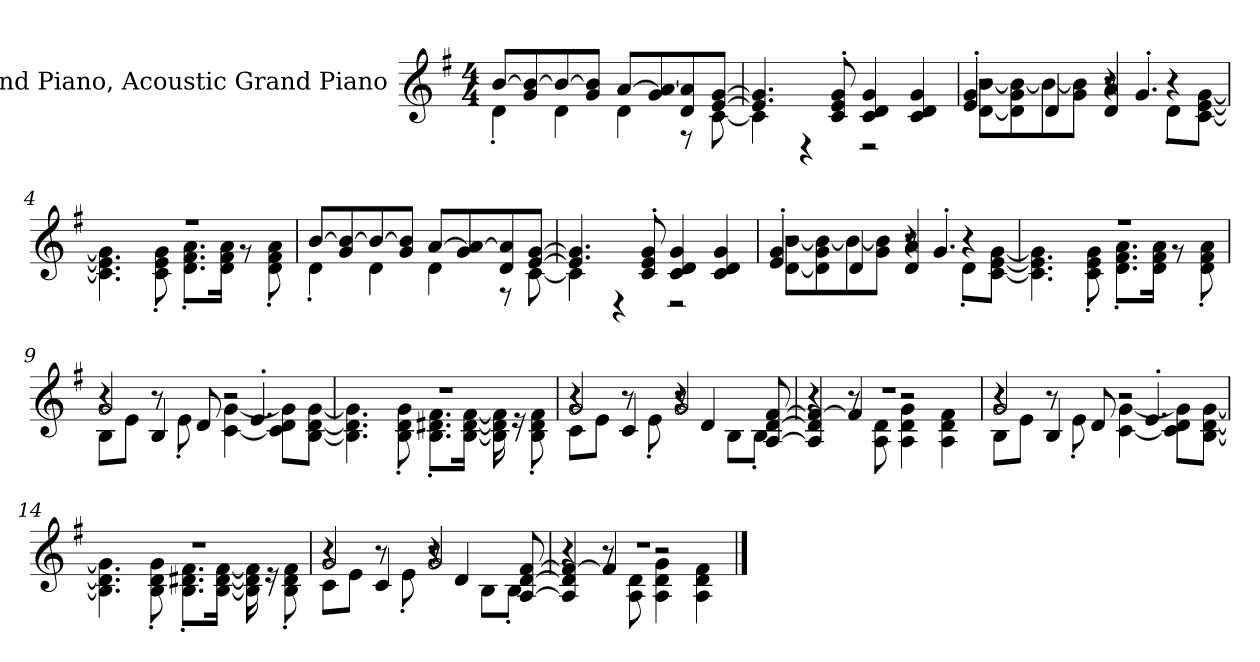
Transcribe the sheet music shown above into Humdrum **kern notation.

**kern
*part1
*staff1
*I"Grand Piano, Acoustic Grand Piano
*I'Pno
*clefG2
*k[f#]
*M4/4
*MM120
=1
*^
[8bi/L	4d'i\
8gi/ 8b/_	.
8b/_	4di\
8gi/ 8b/]J	.
[8ai/L	4di\
8gi/ 8a/_	.
8di/ 8a/]	8r
[8ei/ [8gi/J	[8ci\
=2	=2
4.e/] 4.g/]	4c\]
.	4r
8ci/' 8ei/' 8gi/'	.
4ci/ 4di/ 4gi/	2r
4ci/ 4di/ 4gi/	.
=3	=3
*	*^
2r	[8di\ [8bi\L	4ei/' 4gi/'
.	8d\] 8gi\ 8b\_	.
.	8b\_	4di/
.	8gi\ 8b\]J	.
8r	4r	4di/ 4ai/
4.g'i/	.	.
.	8d'i\L	4r
.	[8ci\ [8ei\ [8gi\J	.
*	*v	*v
=4	=4
1r	4.c\] 4.e\] 4.g\]
.	8ci\' 8ei\' 8gi\'
.	8.di\' 8.f#i\' 8.ai\'L
.	16di\ 16f#i\ 16ai\Jk
.	8r
.	8di\' 8f#i\' 8ai\'
!!LO:LB:g=z	!!
=5	=5
[8bj/L	4d'j\
8gj/ 8b/_	.
8b/_	4dZ\
8gZ/ 8b/]J	.
[8aZ/L	4dZ\
8gZ/ 8a/_	.
8dj/ 8a/]	8r
[8ej/ [8gj/J	[8cZ\
=6	=6
4.e/] 4.g/]	4c\]
.	4r
8ci/' 8ei/' 8gi/'	.
4cj/ 4dj/ 4gj/	2r
4cj/ 4di/ 4gi/	.
=7	=7
*	*^
2r	[8di\ [8bi\L	4ei/' 4gi/'
.	8d\] 8gi\ 8b\_	.
.	8b\_	4di/
.	8gi\ 8b\]J	.
8r	4r	4di/ 4ai/
4.g'i/	.	.
.	8d'i\L	4r
.	[8ci\ [8ei\ [8gi\J	.
*	*v	*v
=8	=8
1r	4.c\] 4.e\] 4.g\]
.	8ci\' 8ei\' 8gi\'
.	8.di\' 8.f#i\' 8.ai\'L
.	16di\ 16f#i\ 16ai\Jk
.	8r
.	8di\' 8f#i\' 8ai\'
!!LO:LB:g=z	!!
=9	=9
*	*^
2gi/	8Bi\L	4r
.	8ei\J	.
.	8r	4Bi/
.	8e'i\	.
2r	[4ci\ [4gi\	8di/
.	.	4.e'i/
.	8c\] 8di\ 8g\]L	.
.	[8Bi\ [8di\ [8gi\J	.
*	*v	*v
=10	=10
1r	4.B\] 4.d\] 4.g\]
.	8Bi\' 8di\' 8gi\'
.	8.Bi\' 8.d#Xi\' 8.f#i\'L
.	[16Bi\ [16d#i\ [16f#i\Jk
.	16B\] 16d#\] 16f#\]
.	16r
.	8Bi\' 8d#i\' 8f#i\'
=11	=11
*	*^
2gi/	8ci\L	4r
.	8ei\J	.
.	8r	4ci/
.	8e'i\	.
2gi/	4r	8r
.	.	4di/
.	8Bi\L	.
.	8B'i\J	[8Ai/ [8di/ [8f#i/
=12	=12	=12
1r	4r	4A/] 4d/] 4f#/_
.	8r	4f#/]
.	8Ai\ 8di\	.
.	4Ai\ 4di\ 4gi\	2r
.	4Ai\ 4di\ 4f#i\	.
!!LO:LB:g=z	!!	!!
=13	=13	=13
2gi/	8Bi\L	4r
.	8ei\J	.
.	8r	4Bi/
.	8e'i\	.
2r	[4ci\ [4gi\	8di/
.	.	4.e'i/
.	8c\] 8di\ 8g\]L	.
.	[8Bi\ [8di\ [8gi\J	.
*	*v	*v
=14	=14
1r	4.B\] 4.d\] 4.g\]
.	8Bi\' 8di\' 8gi\'
.	8.Bi\' 8.d#Xi\' 8.f#i\'L
.	[16Bi\ [16d#i\ [16f#i\Jk
.	16B\] 16d#\] 16f#\]
.	16r
.	8Bi\' 8d#i\' 8f#i\'
=15	=15
*	*^
2gi/	8ci\L	4r
.	8ei\J	.
.	8r	4ci/
.	8e'i\	.
2gi/	4r	8r
.	.	4di/
.	8Bi\L	.
.	8B'i\J	[8Ai/ [8di/ [8f#i/
=16	=16	=16
1r	4r	4A/] 4d/] 4f#/_
.	8r	4f#/]
.	8Ai\ 8di\	.
.	4Ai\ 4di\ 4gi\	2r
.	4Ai\ 4di\ 4f#i\	.
*v	*v	*v
==
*-
